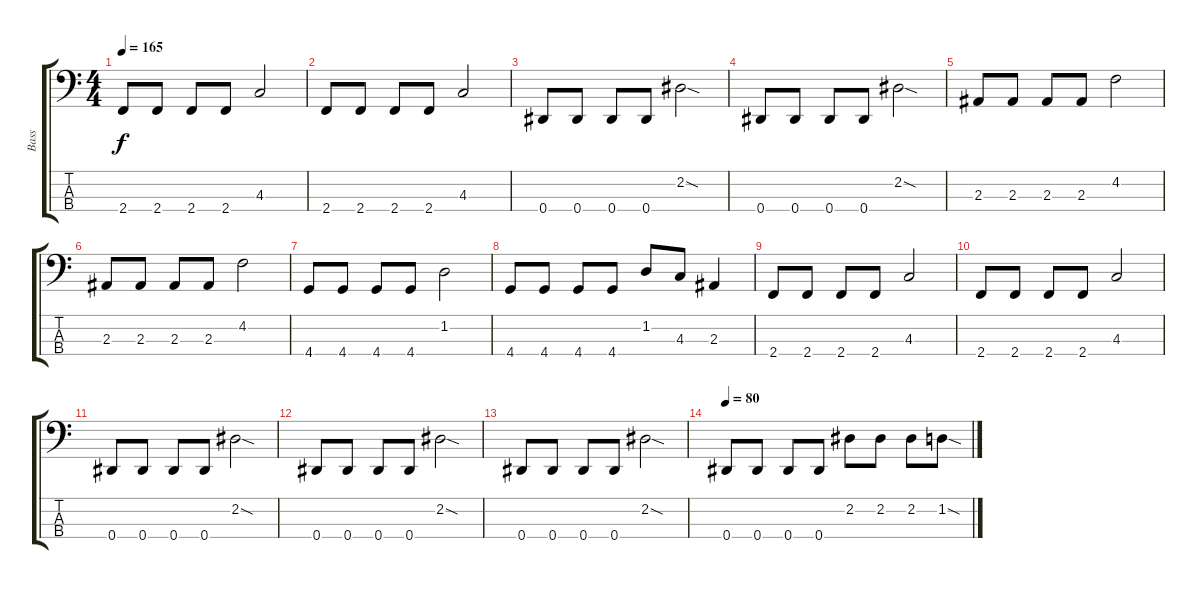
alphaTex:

\track ("Bass" "Bass") {instrument electricbassfinger}
\staff {score tabs}
\tuning (Gb2 Db2 Ab1 Eb1) {hide}
\ts (4 4)
\tempo 165
\clef f4
\ks c
2.4.8{dy f} 2.4.8 2.4.8 2.4.8 4.3.2 |
2.4.8 2.4.8 2.4.8 2.4.8 4.3.2 |
0.4.8 0.4.8 0.4.8 0.4.8 2.2{sod}.2 |
0.4.8 0.4.8 0.4.8 0.4.8 2.2{sod}.2 |
2.3.8 2.3.8 2.3.8 2.3.8 4.2.2 |
2.3.8 2.3.8 2.3.8 2.3.8 4.2.2 |
4.4.8 4.4.8 4.4.8 4.4.8 1.2.2 |
4.4.8 4.4.8 4.4.8 4.4.8 1.2.8 4.3.8 2.3.4 |
2.4.8 2.4.8 2.4.8 2.4.8 4.3.2 |
2.4.8 2.4.8 2.4.8 2.4.8 4.3.2 |
0.4.8 0.4.8 0.4.8 0.4.8 2.2{sod}.2 |
0.4.8 0.4.8 0.4.8 0.4.8 2.2{sod}.2 |
0.4.8 0.4.8 0.4.8 0.4.8 2.2{sod}.2 |
\tempo 80
0.4.8 0.4.8 0.4.8 0.4.8 2.2.8 2.2.8 2.2.8 1.2{sod}.8
